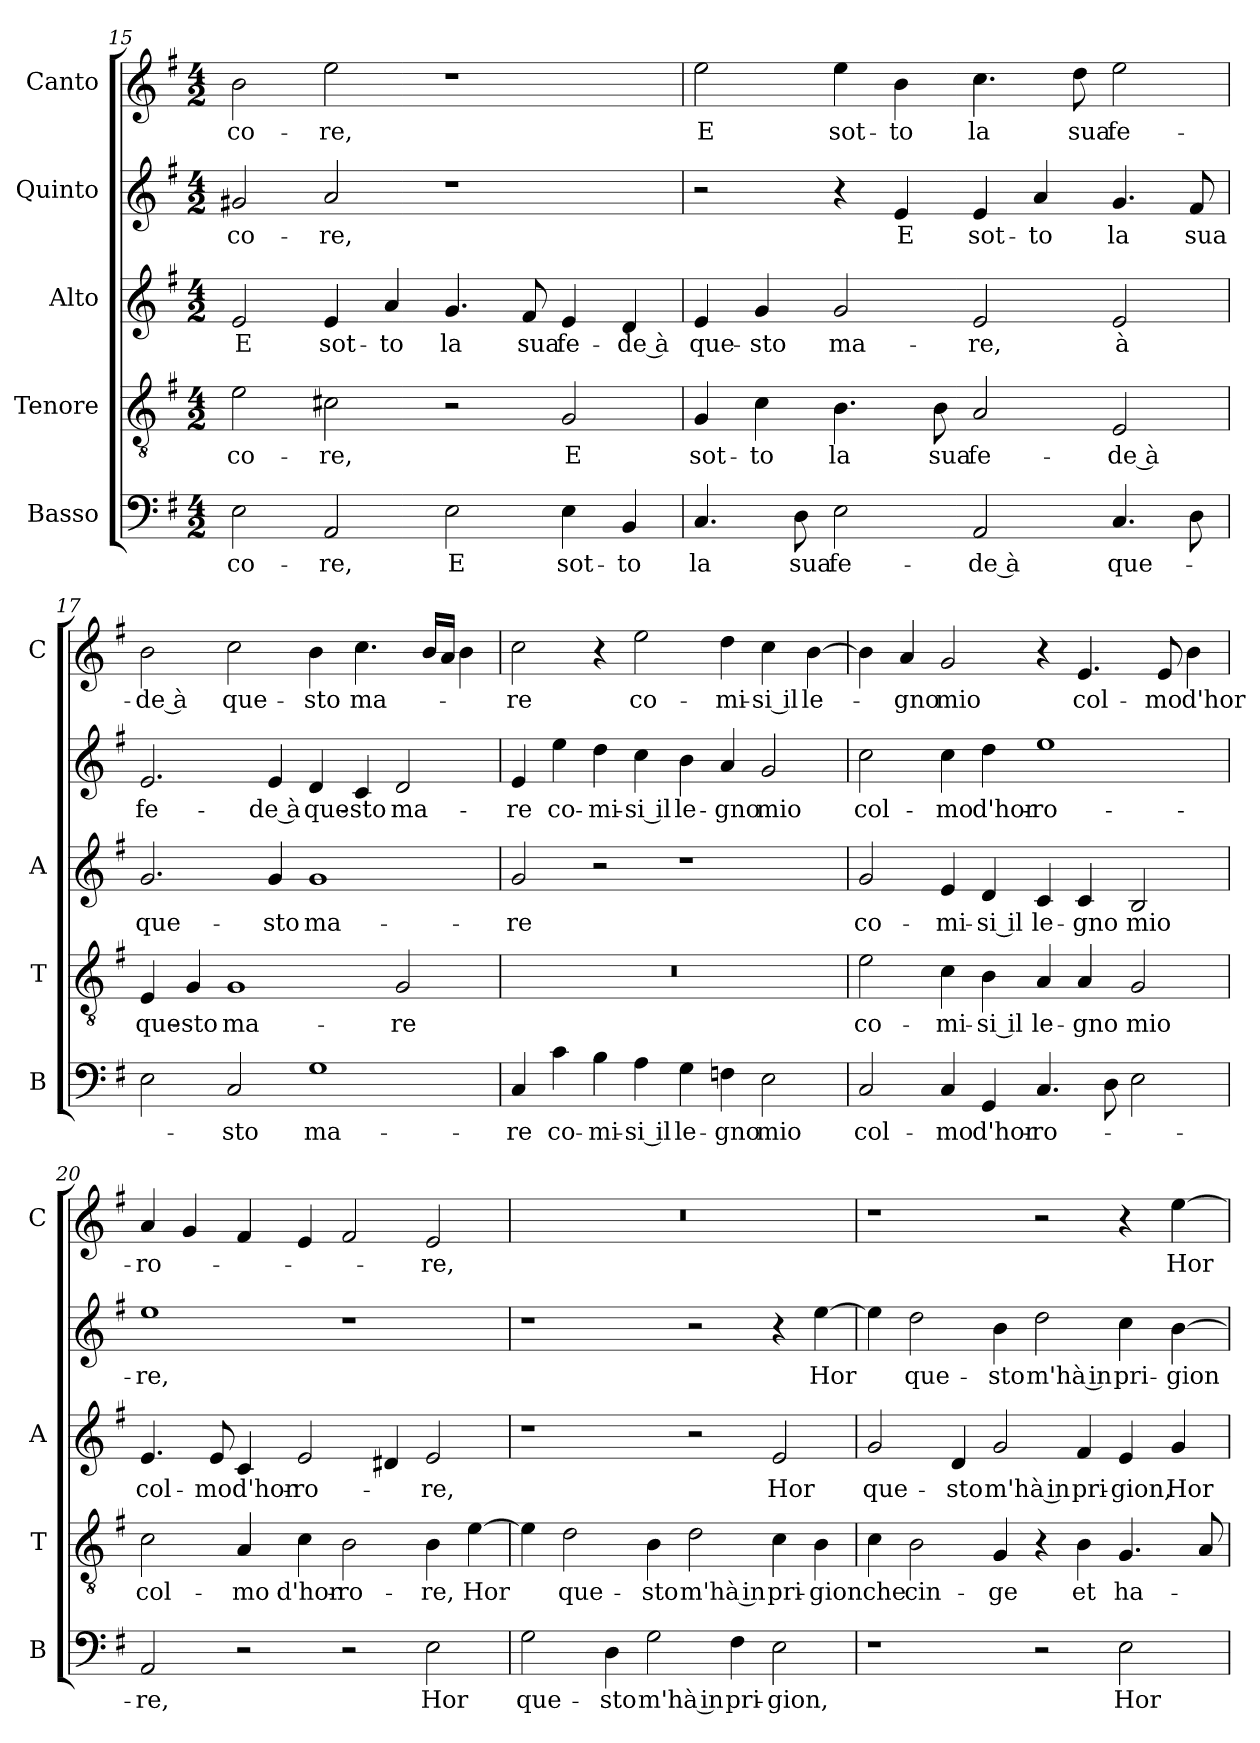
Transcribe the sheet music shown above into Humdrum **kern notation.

**kern	**text	**kern	**text	**kern	**text	**kern	**text	**kern	**text
*part5	*part5	*part4	*part4	*part3	*part3	*part2	*part2	*part1	*part1
*staff5	*staff5	*staff4	*staff4	*staff3	*staff3	*staff2	*staff2	*staff1	*staff1
*I"Basso	*	*I"Tenore	*	*I"Alto	*	*I"Quinto	*	*I"Canto	*
*I'B	*	*I'T	*	*I'A	*	*	*	*I'C	*
*clefF4	*	*clefGv2	*	*clefG2	*	*clefG2	*	*clefG2	*
*k[f#]	*	*k[f#]	*	*k[f#]	*	*k[f#]	*	*k[f#]	*
*G:	*	*G:	*	*G:	*	*G:	*	*G:	*
*M4/2	*	*M4/2	*	*M4/2	*	*M4/2	*	*M4/2	*
=15	=15	=15	=15	=15	=15	=15	=15	=15	=15
!	!LO:LY:b	!	!LO:LY:b	!	!LO:LY:b	!	!LO:LY:b	!	!LO:LY:b
2E\	co-	2e\	co-	2e/	E	2g#X/	co-	2b\	co-
!	!LO:LY:b	!	!LO:LY:b	!	!LO:LY:b	!	!LO:LY:b	!	!LO:LY:b
2AA/	-re,	2c#X\	-re,	4e/	sot-	2a/	-re,	2ee\	-re,
!	!	!	!	!	!LO:LY:b	!	!	!	!
.	.	.	.	4a/	-to	.	.	.	.
!	!LO:LY:b	!	!	!	!LO:LY:b	!	!	!	!
2E\	E	2r	.	4.g/	la	1r	.	1r	.
!	!	!	!	!	!LO:LY:b	!	!	!	!
.	.	.	.	8f#/	sua	.	.	.	.
!	!LO:LY:b	!	!LO:LY:b	!	!LO:LY:b	!	!	!	!
4E\	sot-	2G/	E	4e/	fe-	.	.	.	.
!	!LO:LY:b	!	!	!	!LO:LY:b	!	!	!	!
4BB/	-to	.	.	4d/	-de à	.	.	.	.
!!LO:LB:g=z
=16	=16	=16	=16	=16	=16	=16	=16	=16	=16
!	!LO:LY:b	!	!LO:LY:b	!	!LO:LY:b	!	!	!	!LO:LY:b
4.C/	la	4G/	sot-	4e/	que-	2r	.	2ee\	E
!	!	!	!LO:LY:b	!	!LO:LY:b	!	!	!	!
.	.	4c\	-to	4g/	-sto	.	.	.	.
!	!LO:LY:b	!	!	!	!	!	!	!	!
8D\	sua	.	.	.	.	.	.	.	.
!	!LO:LY:b	!	!LO:LY:b	!	!LO:LY:b	!	!	!	!LO:LY:b
2E\	fe-	4.B\	la	2g/	ma-	4r	.	4ee\	sot-
!	!	!	!	!	!	!	!LO:LY:b	!	!LO:LY:b
.	.	.	.	.	.	4e/	E	4b\	-to
!	!	!	!LO:LY:b	!	!	!	!	!	!
.	.	8B\	sua	.	.	.	.	.	.
!	!LO:LY:b	!	!LO:LY:b	!	!LO:LY:b	!	!LO:LY:b	!	!LO:LY:b
2AA/	-de à	2A/	fe-	2e/	-re,	4e/	sot-	4.cc\	la
!	!	!	!	!	!	!	!LO:LY:b	!	!
.	.	.	.	.	.	4a/	-to	.	.
!	!	!	!	!	!	!	!	!	!LO:LY:b
.	.	.	.	.	.	.	.	8dd\	sua
!	!LO:LY:b	!	!LO:LY:b	!	!LO:LY:b	!	!LO:LY:b	!	!LO:LY:b
4.C/	que-	2E/	-de à	2e/	à	4.g/	la	2ee\	fe-
!	!	!	!	!	!	!	!LO:LY:b	!	!
8D\	.	.	.	.	.	8f#/	sua	.	.
=17	=17	=17	=17	=17	=17	=17	=17	=17	=17
!	!	!	!LO:LY:b	!	!LO:LY:b	!	!LO:LY:b	!	!LO:LY:b
2E\	.	4E/	que-	2.g/	que-	2.e/	fe-	2b\	-de à
!	!	!	!LO:LY:b	!	!	!	!	!	!
.	.	4G/	-sto	.	.	.	.	.	.
!	!LO:LY:b	!	!LO:LY:b	!	!	!	!	!	!LO:LY:b
2C/	-sto	1G	ma-	.	.	.	.	2cc\	que-
!	!	!	!	!	!LO:LY:b	!	!LO:LY:b	!	!
.	.	.	.	4g/	-sto	4e/	-de à	.	.
!	!LO:LY:b	!	!	!	!LO:LY:b	!	!LO:LY:b	!	!LO:LY:b
1G	ma-	.	.	1g	ma-	4d/	que-	4b\	-sto
!	!	!	!	!	!	!	!LO:LY:b	!	!LO:LY:b
.	.	.	.	.	.	4c/	-sto	4.cc\	ma-
!	!	!	!LO:LY:b	!	!	!	!LO:LY:b	!	!
.	.	2G/	-re	.	.	2d/	ma-	.	.
.	.	.	.	.	.	.	.	16b/LL	.
.	.	.	.	.	.	.	.	16a/JJ	.
.	.	.	.	.	.	.	.	4b\	.
=18	=18	=18	=18	=18	=18	=18	=18	=18	=18
!	!LO:LY:b	!	!	!	!LO:LY:b	!	!LO:LY:b	!	!LO:LY:b
4C/	-re	0r	.	2g/	-re	4e/	-re	2cc\	-re
!	!LO:LY:b	!	!	!	!	!	!LO:LY:b	!	!
4c\	co-	.	.	.	.	4ee\	co-	.	.
!	!LO:LY:b	!	!	!	!	!	!LO:LY:b	!	!
4B\	-mi-	.	.	2r	.	4dd\	-mi-	4r	.
!	!LO:LY:b	!	!	!	!	!	!LO:LY:b	!	!LO:LY:b
4A\	-si il	.	.	.	.	4cc\	-si il	2ee\	co-
!	!LO:LY:b	!	!	!	!	!	!LO:LY:b	!	!
4G\	le-	.	.	1r	.	4b\	le-	.	.
!	!LO:LY:b	!	!	!	!	!	!LO:LY:b	!	!LO:LY:b
4Fn\	-gno	.	.	.	.	4a/	-gno	4dd\	-mi-
!	!LO:LY:b	!	!	!	!	!	!LO:LY:b	!	!LO:LY:b
2E\	mio	.	.	.	.	2g/	mio	4cc\	-si il
!	!	!	!	!	!	!	!	!	!LO:LY:b
.	.	.	.	.	.	.	.	[4b\	le-
!!LO:LB:g=z
=19	=19	=19	=19	=19	=19	=19	=19	=19	=19
!	!LO:LY:b	!	!LO:LY:b	!	!LO:LY:b	!	!LO:LY:b	!	!
2C/	col-	2e\	co-	2g/	co-	2cc\	col-	4b\]	.
!	!	!	!	!	!	!	!	!	!LO:LY:b
.	.	.	.	.	.	.	.	4a/	-gno
!	!LO:LY:b	!	!LO:LY:b	!	!LO:LY:b	!	!LO:LY:b	!	!LO:LY:b
4C/	-mo	4c\	-mi-	4e/	-mi-	4cc\	-mo	2g/	mio
!	!LO:LY:b	!	!LO:LY:b	!	!LO:LY:b	!	!LO:LY:b	!	!
4GG/	d'hor-	4B\	-si il	4d/	-si il	4dd\	d'hor-	.	.
!	!LO:LY:b	!	!LO:LY:b	!	!LO:LY:b	!	!LO:LY:b	!	!
4.C/	-ro-	4A/	le-	4c/	le-	1ee	-ro-	4r	.
!	!	!	!LO:LY:b	!	!LO:LY:b	!	!	!	!LO:LY:b
.	.	4A/	-gno	4c/	-gno	.	.	4.e/	col-
8D\	.	.	.	.	.	.	.	.	.
!	!	!	!LO:LY:b	!	!LO:LY:b	!	!	!	!
2E\	.	2G/	mio	2B/	mio	.	.	.	.
!	!	!	!	!	!	!	!	!	!LO:LY:b
.	.	.	.	.	.	.	.	8e/	-mo
!	!	!	!	!	!	!	!	!	!LO:LY:b
.	.	.	.	.	.	.	.	4b\	d'hor-
=20	=20	=20	=20	=20	=20	=20	=20	=20	=20
!	!LO:LY:b	!	!LO:LY:b	!	!LO:LY:b	!	!LO:LY:b	!	!LO:LY:b
2AA/	-re,	2c\	col-	4.e/	col-	1ee	-re,	4a/	-ro-
.	.	.	.	.	.	.	.	4g/	.
!	!	!	!	!	!LO:LY:b	!	!	!	!
.	.	.	.	8e/	-mo	.	.	.	.
!	!	!	!LO:LY:b	!	!LO:LY:b	!	!	!	!
2r	.	4A/	-mo	4c/	d'hor-	.	.	4f#/	.
!	!	!	!LO:LY:b	!	!LO:LY:b	!	!	!	!
.	.	4c\	d'hor-	2e/	-ro-	.	.	4e/	.
!	!	!	!LO:LY:b	!	!	!	!	!	!
2r	.	2B\	-ro-	.	.	1r	.	2f#/	.
.	.	.	.	4d#X/	.	.	.	.	.
!	!LO:LY:b	!	!LO:LY:b	!	!LO:LY:b	!	!	!	!LO:LY:b
2E\	Hor	4B\	-re,	2e/	-re,	.	.	2e/	-re,
!	!	!	!LO:LY:b	!	!	!	!	!	!
.	.	[4e\	Hor	.	.	.	.	.	.
=21	=21	=21	=21	=21	=21	=21	=21	=21	=21
!	!LO:LY:b	!	!	!	!	!	!	!	!
2G\	que-	4e\]	.	1r	.	1r	.	0r	.
!	!	!	!LO:LY:b	!	!	!	!	!	!
.	.	2d\	que-	.	.	.	.	.	.
!	!LO:LY:b	!	!	!	!	!	!	!	!
4D\	-sto	.	.	.	.	.	.	.	.
!	!LO:LY:b	!	!LO:LY:b	!	!	!	!	!	!
2G\	m'hà in	4B\	-sto	.	.	.	.	.	.
!	!	!	!LO:LY:b	!	!	!	!	!	!
.	.	2d\	m'hà in	2r	.	2r	.	.	.
!	!LO:LY:b	!	!	!	!	!	!	!	!
4F#\	pri-	.	.	.	.	.	.	.	.
!	!LO:LY:b	!	!LO:LY:b	!	!LO:LY:b	!	!	!	!
2E\	-gion,	4c\	pri-	2e/	Hor	4r	.	.	.
!	!	!	!LO:LY:b	!	!	!	!LO:LY:b	!	!
.	.	4B\	-gion	.	.	[4ee\	Hor	.	.
!!LO:PB:g=z
=22	=22	=22	=22	=22	=22	=22	=22	=22	=22
!	!	!	!LO:LY:b	!	!LO:LY:b	!	!	!	!
1r	.	4c\	che	2g/	que-	4ee\]	.	1r	.
!	!	!	!LO:LY:b	!	!	!	!LO:LY:b	!	!
.	.	2B\	cin-	.	.	2dd\	que-	.	.
!	!	!	!	!	!LO:LY:b	!	!	!	!
.	.	.	.	4d/	-sto	.	.	.	.
!	!	!	!LO:LY:b	!	!LO:LY:b	!	!LO:LY:b	!	!
.	.	4G/	-ge	2g/	m'hà in	4b\	-sto	.	.
!	!	!	!	!	!	!	!LO:LY:b	!	!
2r	.	4r	.	.	.	2dd\	m'hà in	2r	.
!	!	!	!LO:LY:b	!	!LO:LY:b	!	!	!	!
.	.	4B\	et	4f#/	pri-	.	.	.	.
!	!LO:LY:b	!	!LO:LY:b	!	!LO:LY:b	!	!LO:LY:b	!	!
2E\	Hor	4.G/	ha-	4e/	-gion,	4cc\	pri-	4r	.
!	!	!	!	!	!LO:LY:b	!	!LO:LY:b	!	!LO:LY:b
.	.	.	.	4g/	Hor	[4b\	-gion	[4ee\	Hor
.	.	8A/	.	.	.	.	.	.	.
=	=	=	=	=	=	=	=	=	=
*-	*-	*-	*-	*-	*-	*-	*-	*-	*-
